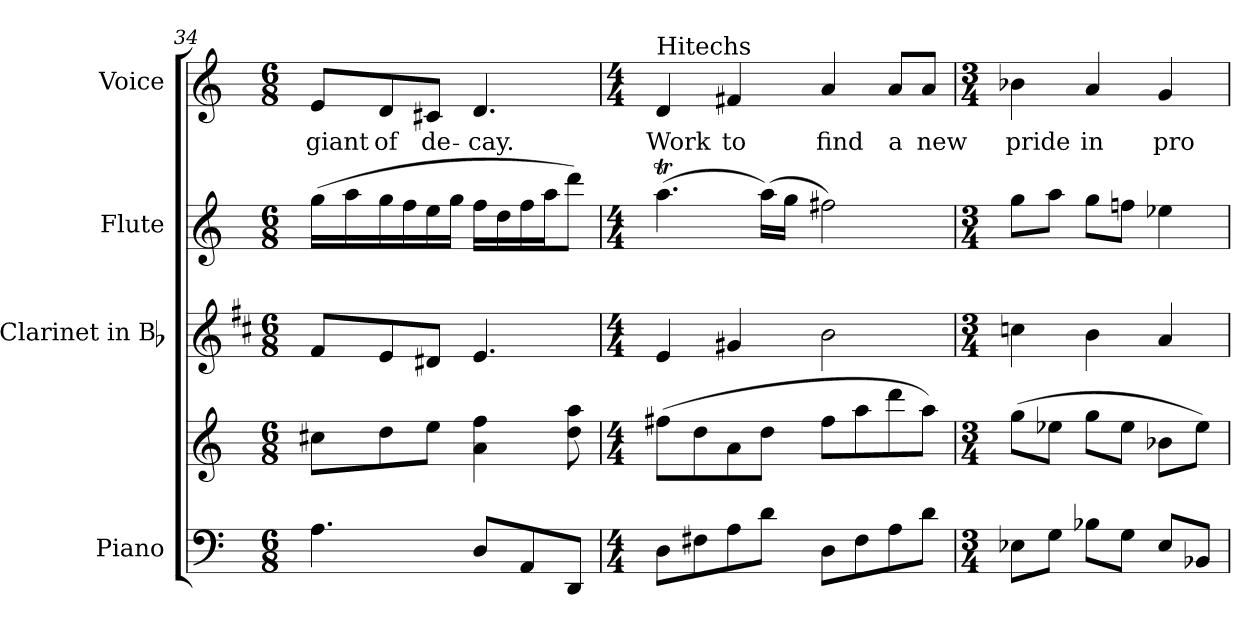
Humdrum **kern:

**kern	**kern	**kern	**kern	**kern	**text
*part4	*part4	*part3	*part2	*part1	*part1
*staff5	*staff4	*staff3	*staff2	*staff1	*staff1
*I"Piano	*	*I"Clarinet in Bb	*I"Flute	*I"Voice	*
*I'Pno.	*	*I'Cl.	*I'Fl.	*I'Voice	*
!!LO:LB:g=z
*clefF4	*clefG2	*clefG2	*clefG2	*clefG2	*
*	*	*ITrd1c2	*	*	*
*k[]	*k[]	*k[]	*k[]	*k[]	*
*C:	*C:	*C:	*C:	*C:	*
*M6/8	*M6/8	*M6/8	*M6/8	*M6/8	*
=34	=34	=34	=34	=34	=34
!	!	!	!	!	!LO:LY:b:color=#000000
4.Ai\	8cc#Xi\L	8ei/L	(16ggi\LL	8ei/L	giant
.	.	.	16aai\	.	.
!	!	!	!	!	!LO:LY:b:color=#000000
.	8ddi\	8di/	16ggi\	8di/	of
.	.	.	16ffi\	.	.
!	!	!	!	!	!LO:LY:b:color=#000000
.	8eei\J	8c#Xi/J	16eei\	8c#Xi/J	de-
.	.	.	16ggi\JJ	.	.
!	!	!	!	!	!LO:LY:b:color=#000000
8Di/L	4ai\ 4ffi	4.di/	16ffi\LL	4.di/	-cay.
.	.	.	16ddi\	.	.
8AAi/	.	.	16ffi\	.	.
.	.	.	16aai\J	.	.
8DDi/J	8ddi\ 8aai	.	8dddi\J)	.	.
=35	=35	=35	=35	=35	=35
*M4/4	*M4/4	*M4/4	*M4/4	*M4/4	*
!	!	!	!	!LO:TX:a:t=Hitechs	!
!	!	!	!	!	!LO:LY:b:color=#000000
8Di\L	(8ff#Xi\L	4di/	(4.aaTi\	4di/	Work
8F#Xi\	8ddi\	.	.	.	.
!	!	!	!	!	!LO:LY:b:color=#000000
8Ai\	8ai\	4f#Xi/	.	4f#Xi/	to
8di\J	8ddi\J	.	(16aai\LL)	.	.
.	.	.	16ggi\JJ	.	.
!	!	!	!	!	!LO:LY:b:color=#000000
8Di\L	8ff#i\L	2ai\	2ff#Xi\)	4ai/	find
8F#i\	8aai\	.	.	.	.
!	!	!	!	!	!LO:LY:b:color=#000000
8Ai\	8dddi\	.	.	8ai/L	a
!	!	!	!	!	!LO:LY:b:color=#000000
8di\J	8aai\J)	.	.	8ai/J	new
=36	=36	=36	=36	=36	=36
*M3/4	*M3/4	*M3/4	*M3/4	*M3/4	*
!	!	!	!	!	!LO:LY:b:color=#000000
8E-Xi\L	(8ggi\L	4b-Xi\	8ggi\L	4b-Xi\	pride
8Gi\J	8ee-Xi\J	.	8aai\J	.	.
!	!	!	!	!	!LO:LY:b:color=#000000
8B-Xi\L	8ggi\L	4ai\	8ggi\L	4ai/	in
8Gi\J	8ee-i\J	.	8ffni\J	.	.
!	!	!	!	!	!LO:LY:b:color=#000000
8E-i/L	8b-Xi\L	4gi/	4ee-Xi\	4gi/	pro-
8BB-Xi/J	8ee-i\J)	.	.	.	.
=	=	=	=	=	=
*-	*-	*-	*-	*-	*-
